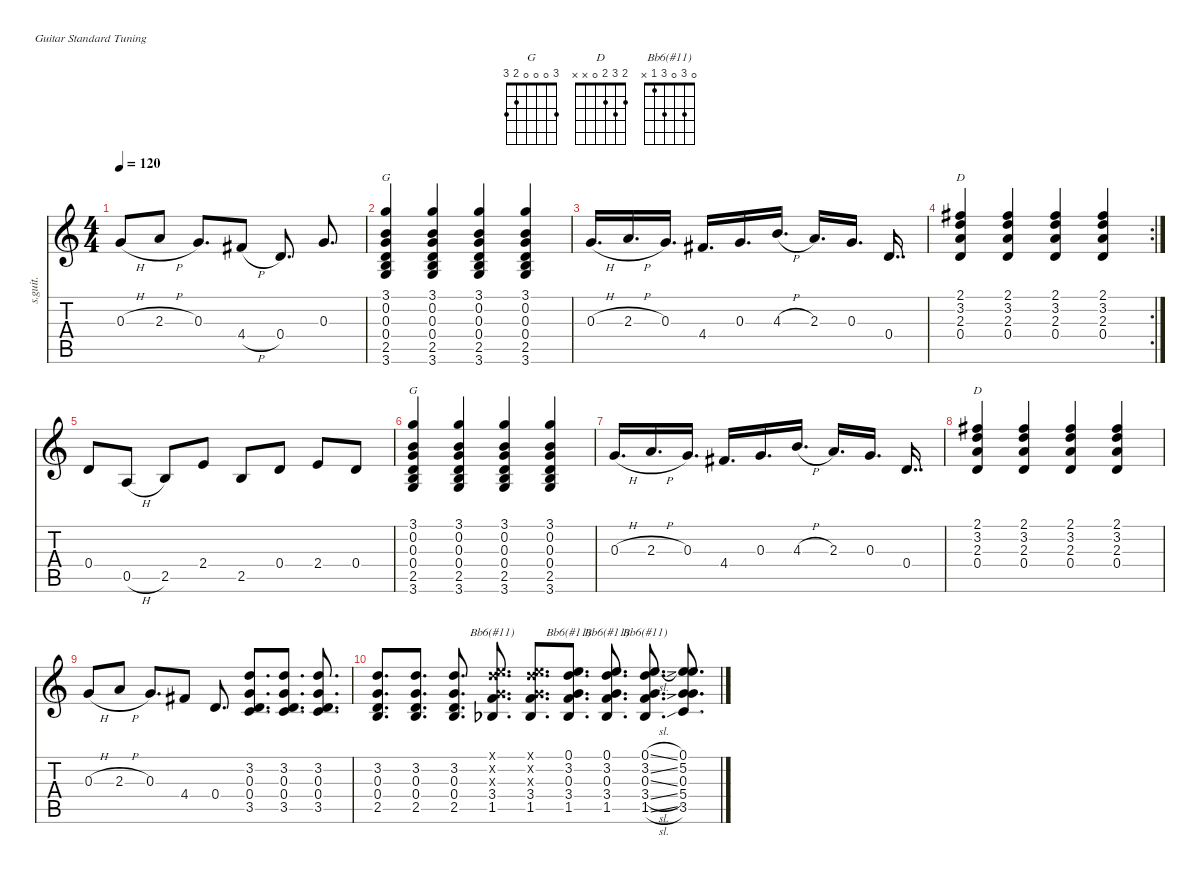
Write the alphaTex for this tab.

\defaultSystemsLayout 4
\hideDynamics
\bracketExtendMode nobrackets
\otherSystemsTrackNameOrientation horizontal
\track ("Steel Guitar" "s.guit.") {instrument acousticguitarsteel}
\staff {score tabs}
\tuning (E4 B3 G3 D3 A2 E2)
\chord ("G" 3 0 0 0 2 3) {showfingering false}
\chord ("D" 2 3 2 0 x x) {showfingering false}
\chord ("Bb6(#11)" 0 3 0 3 1 x) {showfingering false}
\ts (4 4)
\tempo 120
\clef g2
\ks c
0.3{h}.8{dy mf instrument acousticguitarsteel beam Up} 2.3{h}.8{beam Up} 0.3.8{d beam Up} 4.4{h acc #}.8{beam Up} 0.4.8{d beam Up} 0.3.8{d beam Up} |
(3.6 2.5 0.4 0.3 0.2 3.1).4{ch "G" beam Up} (3.6 2.5 0.4 0.3 0.2 3.1).4{beam Up} (3.6 2.5 0.4 0.3 0.2 3.1).4{beam Up} (3.6 2.5 0.4 0.3 0.2 3.1).4{beam Up} |
0.3{h}.16{d beam Up} 2.3{h}.16{d beam Up} 0.3.16{d beam Up} 4.4{acc #}.16{d beam Up} 0.3.16{d beam Up} 4.3{h}.16{d beam Up} 2.3.16{d beam Up} 0.3.16{d beam Up} 0.4.16{dd beam Up} |
\rc 2
(0.4 2.3 3.2 2.1{acc #}).4{ch "D" beam Up} (0.4 2.3 3.2 2.1{acc #}).4{beam Up} (0.4 2.3 3.2 2.1{acc #}).4{beam Up} (0.4 2.3 3.2 2.1{acc #}).4{beam Up} |
0.4.8{beam Up} 0.5{h}.8{beam Up} 2.5.8{beam Up} 2.4.8{beam Up} 2.5.8{beam Up} 0.4.8{beam Up} 2.4.8{beam Up} 0.4.8{beam Up} |
(3.6 2.5 0.4 0.3 0.2 3.1).4{ch "G" beam Up} (3.6 2.5 0.4 0.3 0.2 3.1).4{beam Up} (3.6 2.5 0.4 0.3 0.2 3.1).4{beam Up} (3.6 2.5 0.4 0.3 0.2 3.1).4{beam Up} |
0.3{h}.16{d beam Up} 2.3{h}.16{d beam Up} 0.3.16{d beam Up} 4.4{acc #}.16{d beam Up} 0.3.16{d beam Up} 4.3{h}.16{d beam Up} 2.3.16{d beam Up} 0.3.16{d beam Up} 0.4.16{dd beam Up} |
(0.4 2.3 3.2 2.1{acc #}).4{ch "D" beam Up} (0.4 2.3 3.2 2.1{acc #}).4{beam Up} (0.4 2.3 3.2 2.1{acc #}).4{beam Up} (0.4 2.3 3.2 2.1{acc #}).4{beam Up} |
0.3{h}.8{beam Up} 2.3{h}.8{beam Up} 0.3.8{d beam Up} 4.4{acc #}.8{beam Up} 0.4.8{d beam Up} (3.5 3.2 0.4 0.3).8{d beam Up} (3.5 3.2 0.4 0.3).8{d beam Up} (3.5 3.2 0.4 0.3).8{d beam Up} |
(2.5 3.2 0.4 0.3).8{d beam Up} (2.5 3.2 0.4 0.3).8{d beam Up} (2.5 3.2 0.4 0.3).8{d beam Up} (1.5{acc b} 3.4 0.3{x} 3.2{x} 0.1{x}).8{d ch "Bb6(#11)" beam Up} (1.5{acc b} 3.4 0.3{x} 3.2{x} 0.1{x}).8{d beam Up} (1.5{acc b} 3.4 0.3 3.2 0.1).8{d ch "Bb6(#11)" beam Up} (1.5{acc b} 3.4 0.3 3.2 0.1).8{d ch "Bb6(#11)" beam Up} (1.5{sl acc b} 3.4{sl} 0.3{sl} 3.2{sl} 0.1{sl}).8{d ch "Bb6(#11)" beam Up} (0.1 5.2 0.3 5.4 3.5).8{d beam Up}
